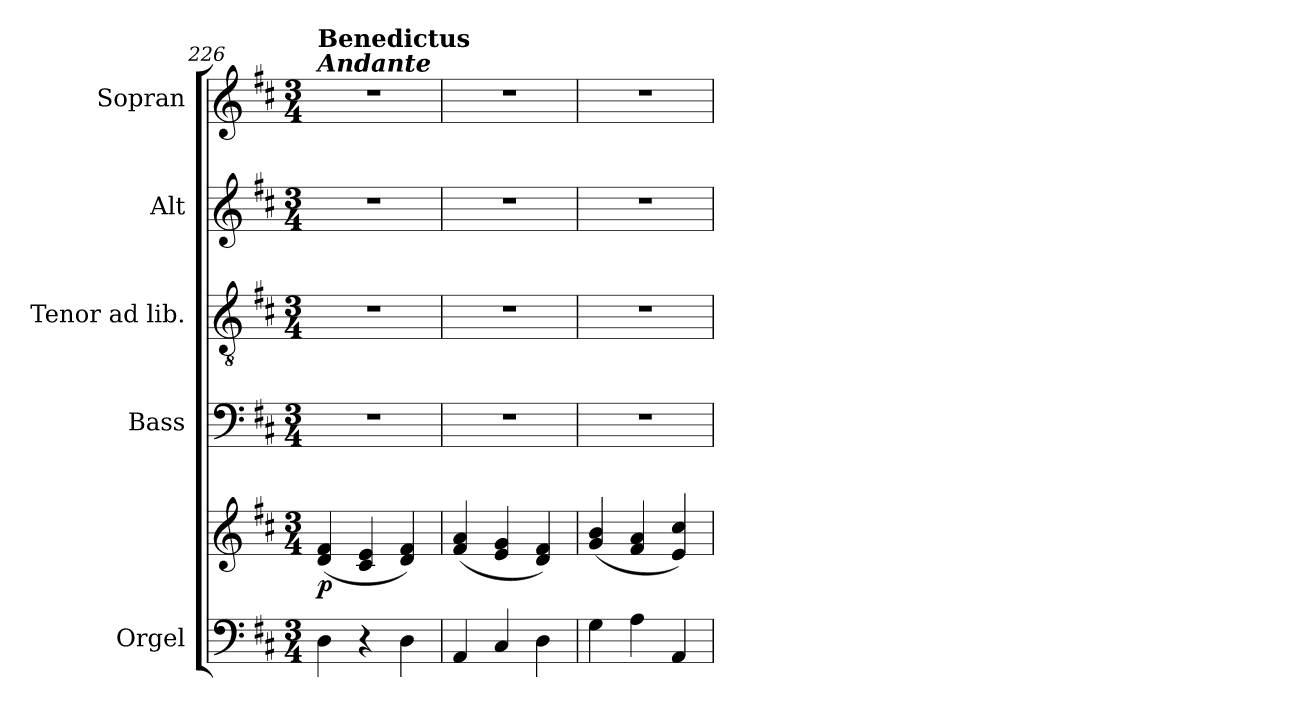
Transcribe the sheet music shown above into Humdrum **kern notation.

**kern	**kern	**dynam	**kern	**kern	**kern	**kern
*part5	*part5	*part5	*part4	*part3	*part2	*part1
*staff6	*staff5	*staff5/6	*staff4	*staff3	*staff2	*staff1
*I"Orgel	*	*	*I"Bass	*I"Tenor ad lib.	*I"Alt	*I"Sopran
*I'Org.	*	*	*I'B.	*I'T.	*I'A.	*I'S.
!!LO:LB:g=z
*clefF4	*clefG2	*	*clefF4	*clefGv2	*clefG2	*clefG2
*k[f#c#]	*k[f#c#]	*	*k[f#c#]	*k[f#c#]	*k[f#c#]	*k[f#c#]
*D:	*D:	*	*D:	*D:	*D:	*D:
*M3/4	*M3/4	*	*M3/4	*M3/4	*M3/4	*M3/4
=226	=226	=226	=226	=226	=226	=226
!	!	!	!	!	!	!LO:TX:a:Bi:t=Andante
!	!	!	!	!	!	!LO:TX:a:B:t=Benedictus
!	!	!LO:DY:b	!	!	!	!
4D\	(<4d/ 4f#/	p	2.r	2.r	2.r	2.r
4r	4c#/ 4e/	.	.	.	.	.
4D\	4d/ 4f#/)	.	.	.	.	.
=227	=227	=227	=227	=227	=227	=227
4AA/	(<4f#/ 4a/	.	2.r	2.r	2.r	2.r
4C#/	4e/ 4g/	.	.	.	.	.
4D\	4d/ 4f#/)	.	.	.	.	.
=228	=228	=228	=228	=228	=228	=228
4G\	(<4g/ 4b/	.	2.r	2.r	2.r	2.r
4A\	4f#/ 4a/	.	.	.	.	.
4AA/	4e/ 4cc#/)	.	.	.	.	.
=	=	=	=	=	=	=
*-	*-	*-	*-	*-	*-	*-
